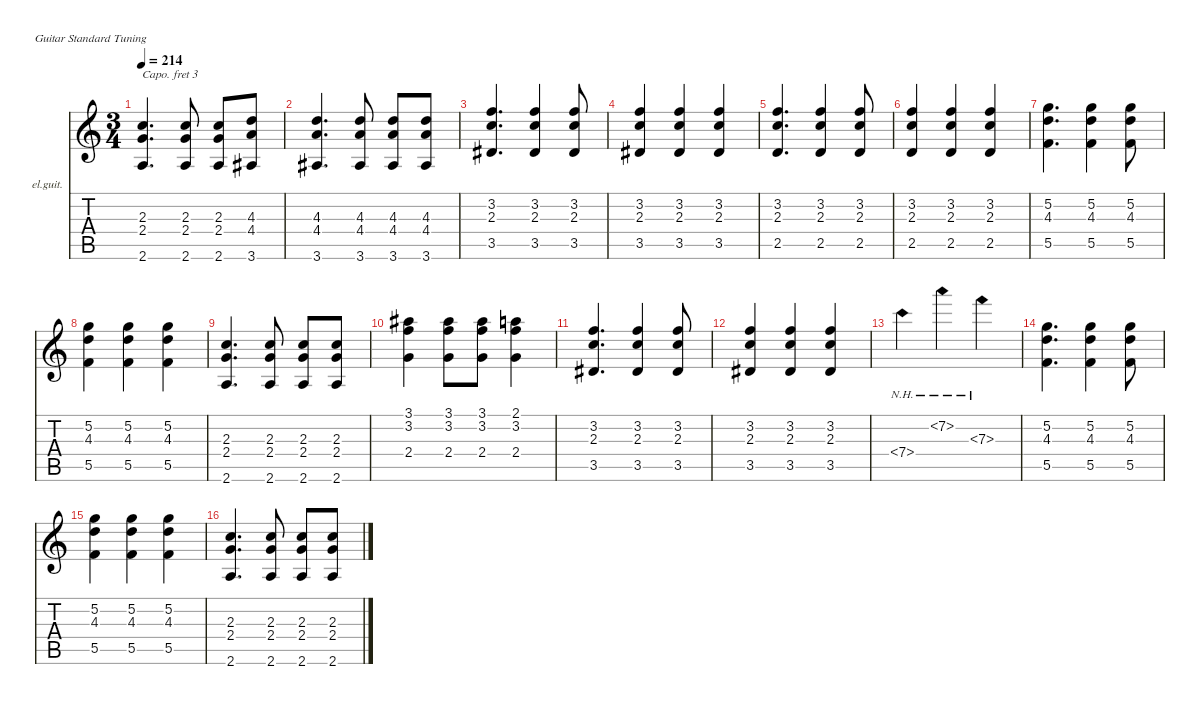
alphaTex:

\hideDynamics
\bracketExtendMode nobrackets
\firstSystemTrackNameOrientation horizontal
\otherSystemsTrackNameOrientation horizontal
\track ("Clean Guitar" "el.guit.") {instrument electricguitarclean}
\staff {score tabs}
\capo 3
\tuning (E4 B3 G3 D3 A2 E2)
\ts (3 4)
\tempo 214
\clef g2
\ks aminor
(2.6 2.4 2.3).4{d dy mf beam Up} (2.3 2.6 2.4).8{beam Up} (2.3 2.6 2.4).8{beam Up} (4.3 3.6{acc #} 4.4).8{beam Up} |
(4.3 4.4 3.6{acc #}).4{d beam Up} (4.3 4.4 3.6{acc #}).8{beam Up} (4.3 4.4 3.6{acc #}).8{beam Up} (4.3 4.4 3.6{acc #}).8{beam Up} |
(3.5{acc #} 2.3 3.2).4{d beam Up} (3.2 2.3 3.5{acc #}).4{beam Up} (3.2 2.3 3.5{acc #}).8{beam Up} |
(3.2 2.3 3.5{acc #}).4{beam Up} (3.2 2.3 3.5{acc #}).4{beam Up} (3.2 2.3 3.5{acc #}).4{beam Up} |
(2.5 2.3 3.2).4{d beam Up} (3.2 2.3 2.5).4{beam Up} (3.2 2.3 2.5).8{beam Up} |
(3.2 2.3 2.5).4{beam Up} (3.2 2.3 2.5).4{beam Up} (3.2 2.3 2.5).4{beam Up} |
(5.5 4.3 5.2).4{d beam Down} (5.2 4.3 5.5).4{beam Down} (5.2 4.3 5.5).8{beam Down} |
(5.2 4.3 5.5).4{beam Down} (5.2 4.3 5.5).4{beam Down} (5.2 4.3 5.5).4{beam Down} |
(2.6 2.4 2.3).4{d beam Up} (2.3 2.6 2.4).8{beam Up} (2.3 2.6 2.4).8{beam Up} (2.4 2.3 2.6).8{beam Up} |
(2.4 3.2 3.1{acc #}).4{beam Down} (3.1{acc #} 3.2 2.4).8{beam Down} (3.1{acc #} 3.2 2.4).8{beam Down} (2.1 3.2 2.4).4{beam Down} |
(3.5{acc #} 2.3 3.2).4{d beam Up} (3.2 2.3 3.5{acc #}).4{beam Up} (3.2 2.3 3.5{acc #}).8{beam Up} |
(3.2 2.3 3.5{acc #}).4{beam Up} (3.2 2.3 3.5{acc #}).4{beam Up} (3.2 2.3 3.5{acc #}).4{beam Up} |
7.4{nh}.4{beam Down} 7.2{nh}.4{beam Down} 7.3{nh}.4{beam Down} |
(5.5 4.3 5.2).4{d beam Down} (5.2 4.3 5.5).4{beam Down} (5.2 4.3 5.5).8{beam Down} |
(5.2 4.3 5.5).4{beam Down} (5.2 4.3 5.5).4{beam Down} (5.2 4.3 5.5).4{beam Down} |
(2.6 2.4 2.3).4{d beam Up} (2.3 2.6 2.4).8{beam Up} (2.3 2.6 2.4).8{beam Up} (2.4 2.3 2.6).8{beam Up}
